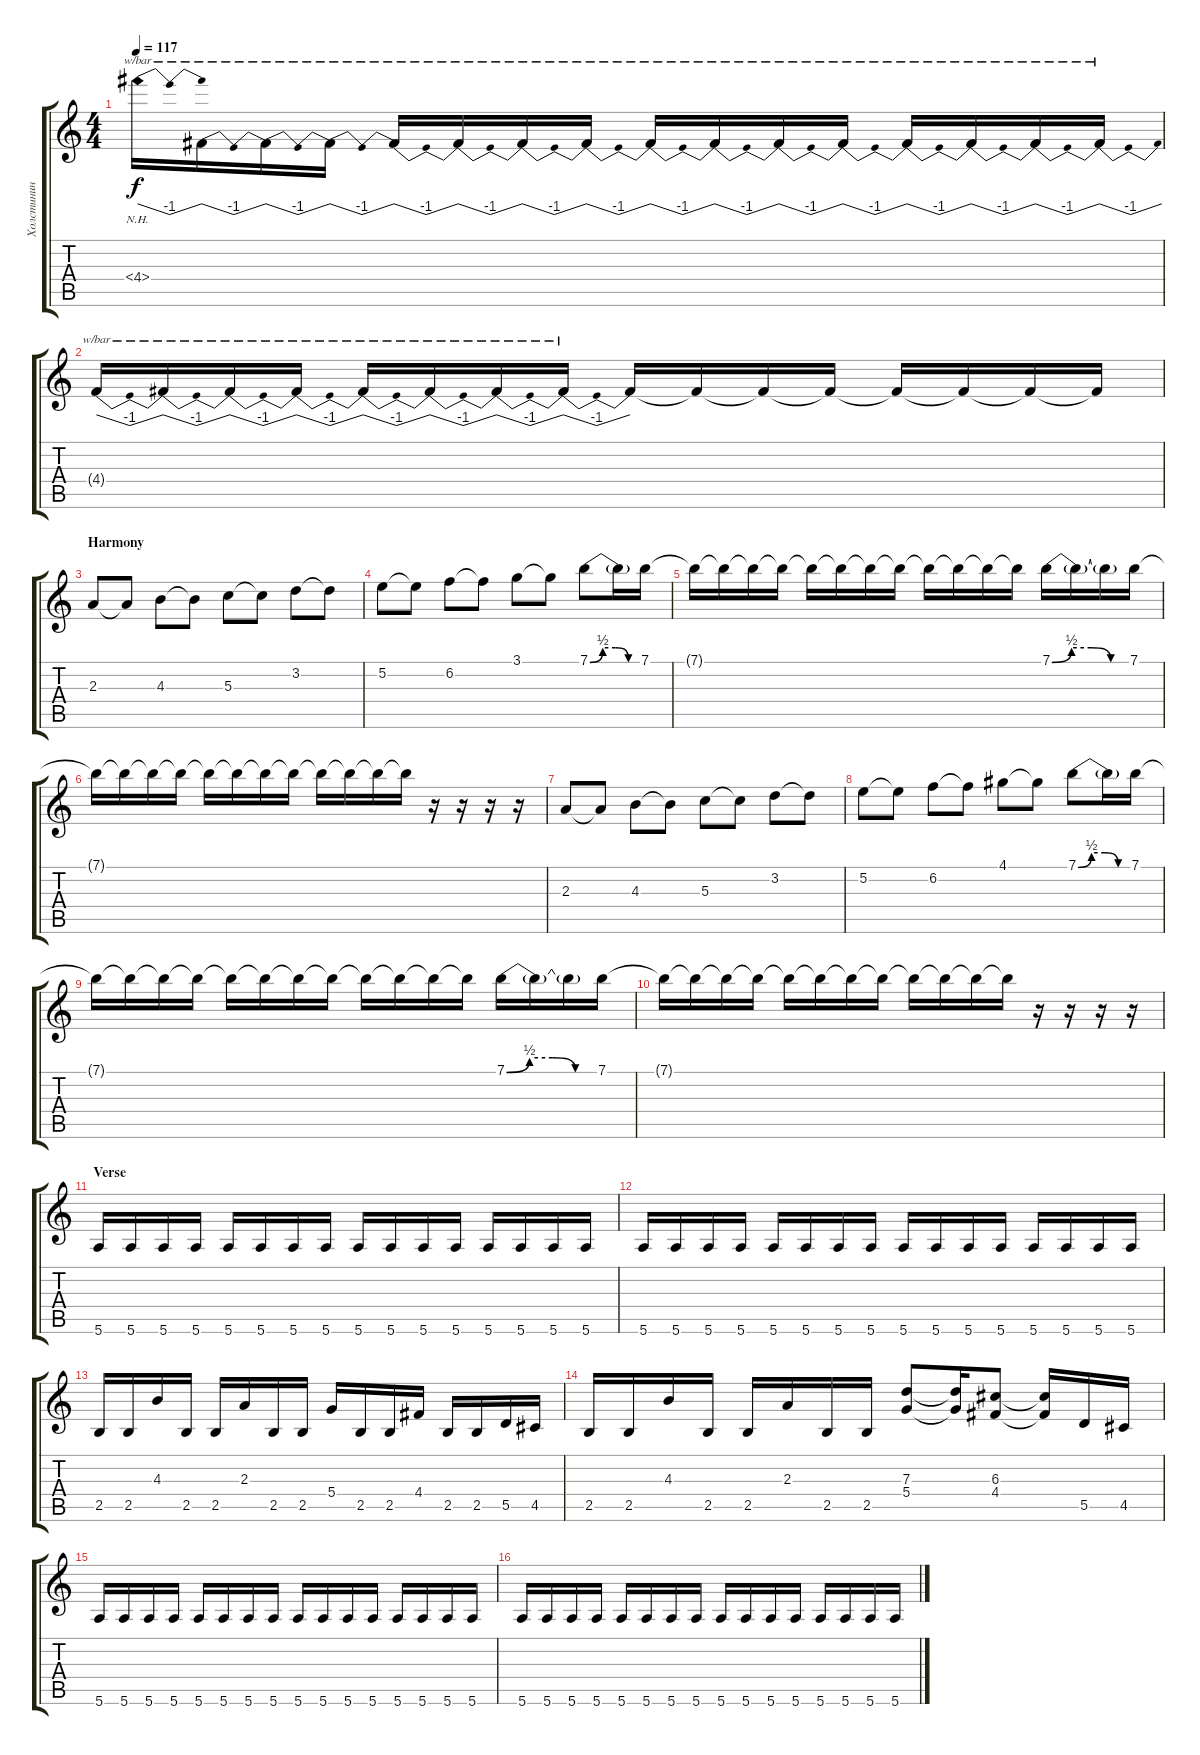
\track ("Холстинин (Guitar 1)" "Холстинин ") {instrument distortionguitar}
\staff {score tabs}
\tuning (E4 B3 G3 D3 A2 E2) {hide}
\ts (4 4)
\tempo 117
\clef g2
\ks c
4.4{nh}.16{tbe (dip default 0 0 30 -4 60 0) dy f} 4.4{t}.16{tbe (dip default 0 0 30 -4 60 0)} 4.4{t}.16{tbe (dip default 0 0 30 -4 60 0)} 4.4{t}.16{tbe (dip default 0 0 30 -4 60 0)} 4.4{t}.16{tbe (dip default 0 0 30 -4 60 0)} 4.4{t}.16{tbe (dip default 0 0 30 -4 60 0)} 4.4{t}.16{tbe (dip default 0 0 30 -4 60 0)} 4.4{t}.16{tbe (dip default 0 0 30 -4 60 0)} 4.4{t}.16{tbe (dip default 0 0 30 -4 60 0)} 4.4{t}.16{tbe (dip default 0 0 30 -4 60 0)} 4.4{t}.16{tbe (dip default 0 0 30 -4 60 0)} 4.4{t}.16{tbe (dip default 0 0 30 -4 60 0)} 4.4{t}.16{tbe (dip default 0 0 30 -4 60 0)} 4.4{t}.16{tbe (dip default 0 0 30 -4 60 0)} 4.4{t}.16{tbe (dip default 0 0 30 -4 60 0)} 4.4{t}.16{tbe (dip default 0 0 30 -4 60 0)} |
4.4{t}.16{tbe (dip default 0 0 30 -4 60 0)} 4.4{t}.16{tbe (dip default 0 0 30 -4 60 0)} 4.4{t}.16{tbe (dip default 0 0 30 -4 60 0)} 4.4{t}.16{tbe (dip default 0 0 30 -4 60 0)} 4.4{t}.16{tbe (dip default 0 0 30 -4 60 0)} 4.4{t}.16{tbe (dip default 0 0 30 -4 60 0)} 4.4{t}.16{tbe (dip default 0 0 30 -4 60 0)} 4.4{t}.16{tbe (dip default 0 0 30 -4 60 0)} 4.4{t}.16 4.4{t}.16 4.4{t}.16 4.4{t}.16 4.4{t}.16 4.4{t}.16 4.4{t}.16 4.4{t}.16 |
\section ("" "Harmony")
2.3.8{volume 13} 2.3{t}.8 4.3.8 4.3{t}.8 5.3.8 5.3{t}.8 3.2.8 3.2{t}.8 |
5.2.8 5.2{t}.8 6.2.8 6.2{t}.8 3.1.8 3.1{t}.8 7.1{be (custom 0 0 15 2 30 2 45 0 60 0)}.8 7.1{t}.16 7.1.16 |
7.1{t}.16 7.1{t}.16 7.1{t}.16 7.1{t}.16 7.1{t}.16 7.1{t}.16 7.1{t}.16 7.1{t}.16 7.1{t}.16 7.1{t}.16 7.1{t}.16 7.1{t}.16 7.1{be (custom 0 0 15 2 30 2 45 0 60 0)}.16 7.1{t}.16 7.1{t}.16 7.1.16 |
7.1{t}.16 7.1{t}.16 7.1{t}.16 7.1{t}.16 7.1{t}.16 7.1{t}.16 7.1{t}.16 7.1{t}.16 7.1{t}.16 7.1{t}.16 7.1{t}.16 7.1{t}.16 r.16 r.16 r.16 r.16 |
2.3.8 2.3{t}.8 4.3.8 4.3{t}.8 5.3.8 5.3{t}.8 3.2.8 3.2{t}.8 |
5.2.8 5.2{t}.8 6.2.8 6.2{t}.8 4.1.8 4.1{t}.8 7.1{be (custom 0 0 15 2 30 2 45 0 60 0)}.8 7.1{t}.16 7.1.16 |
7.1{t}.16 7.1{t}.16 7.1{t}.16 7.1{t}.16 7.1{t}.16 7.1{t}.16 7.1{t}.16 7.1{t}.16 7.1{t}.16 7.1{t}.16 7.1{t}.16 7.1{t}.16 7.1{be (custom 0 0 15 2 30 2 45 0 60 0)}.16 7.1{t}.16 7.1{t}.16 7.1.16 |
7.1{t}.16 7.1{t}.16 7.1{t}.16 7.1{t}.16 7.1{t}.16 7.1{t}.16 7.1{t}.16 7.1{t}.16 7.1{t}.16 7.1{t}.16 7.1{t}.16 7.1{t}.16 r.16 r.16 r.16 r.16 |
\section ("" "Verse")
5.6.16 5.6.16 5.6.16 5.6.16 5.6.16 5.6.16 5.6.16 5.6.16 5.6.16 5.6.16 5.6.16 5.6.16 5.6.16 5.6.16 5.6.16 5.6.16 |
5.6.16 5.6.16 5.6.16 5.6.16 5.6.16 5.6.16 5.6.16 5.6.16 5.6.16 5.6.16 5.6.16 5.6.16 5.6.16 5.6.16 5.6.16 5.6.16 |
2.5.16 2.5.16 4.3.16 2.5.16 2.5.16 2.3.16 2.5.16 2.5.16 5.4.16 2.5.16 2.5.16 4.4.16 2.5.16 2.5.16 5.5.16 4.5.16 |
2.5.16 2.5.16 4.3.16 2.5.16 2.5.16 2.3.16 2.5.16 2.5.16 (7.3 5.4).8 (7.3{t} 5.4{t}).16 (6.3 4.4).8 (6.3{t} 4.4{t}).16 5.5.16 4.5.16 |
5.6.16 5.6.16 5.6.16 5.6.16 5.6.16 5.6.16 5.6.16 5.6.16 5.6.16 5.6.16 5.6.16 5.6.16 5.6.16 5.6.16 5.6.16 5.6.16 |
5.6.16 5.6.16 5.6.16 5.6.16 5.6.16 5.6.16 5.6.16 5.6.16 5.6.16 5.6.16 5.6.16 5.6.16 5.6.16 5.6.16 5.6.16 5.6.16
